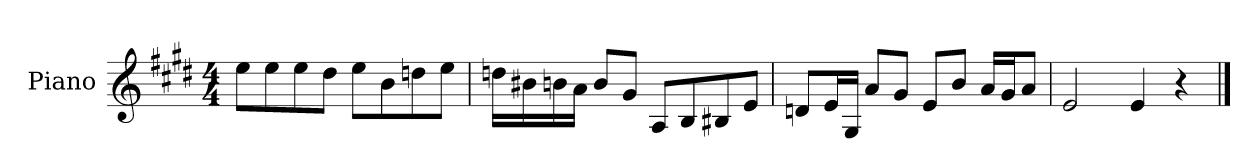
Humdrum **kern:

**kern
*part1
*staff1
*I"Piano
*I'P-no
*clefG2
*k[f#c#g#d#]
*M4/4
*MM90
=1
8ee\L
8ee\
8ee\
8dd#\J
8ee\L
8b\
8ddn\
8ee\J
=2
16ddn\LL
16b#X\
16bn\
16a\JJ
8b/L
8g#/J
8A/L
8B/
8B#X/
8e/J
=3
8dn/L
16e/L
16G#/JJ
8a/L
8g#/J
8e/L
8b/J
16a/LL
16g#/J
8a/J
=4
2e/
4e/
4r
==
*-
